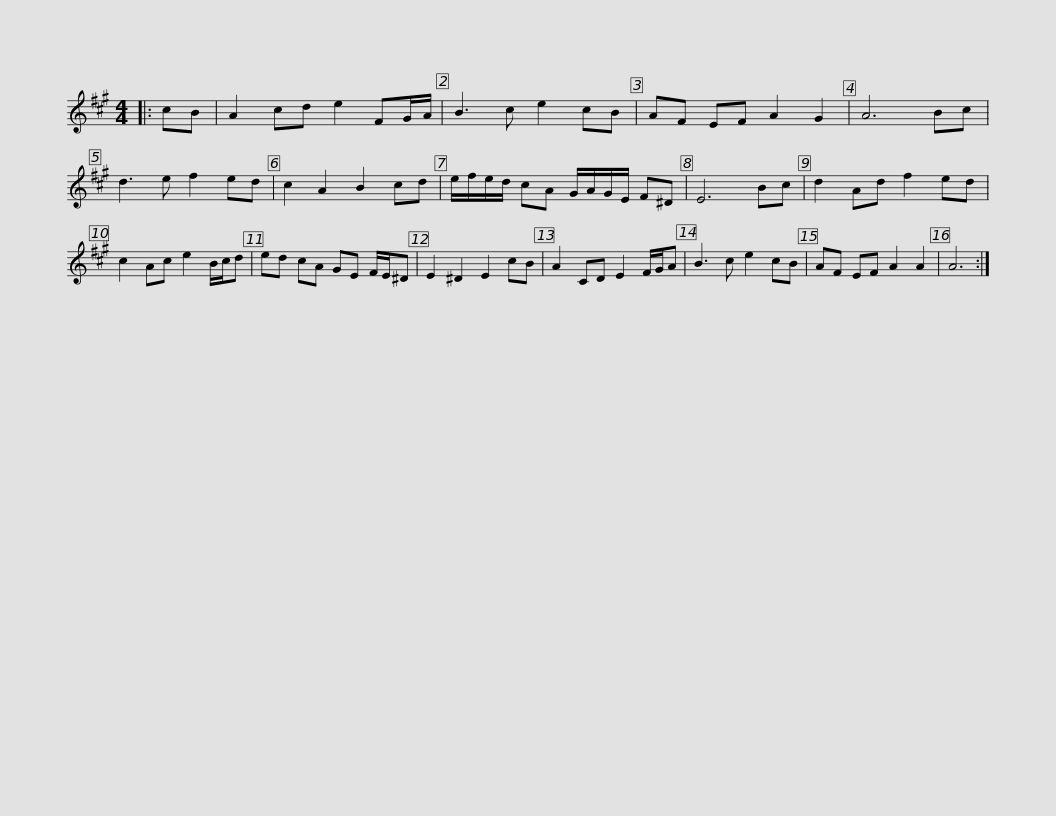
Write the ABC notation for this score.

X:1
L:1/8
M:4/4
I:linebreak $
K:A
V:1 treble
V:1
|: cB | A2 cd e2 FG/A/ | B3 c e2 cB | AF EF A2 G2 | A6 Bc | %5
 d3 e f2 ed | c2 A2 B2 cd |$ e/f/e/d/ cA G/A/G/E/ F^D | E6 Bc | d2 Ad f2 ed | %10
 c2 Ac e2 B/c/d | ed cA GE F/E/^D | E2 ^D2 E2 cB |$ A2 CD E2 F/G/A | B3 c e2 cB | %15
 AF EF A2 A2 | A6 :| %17
